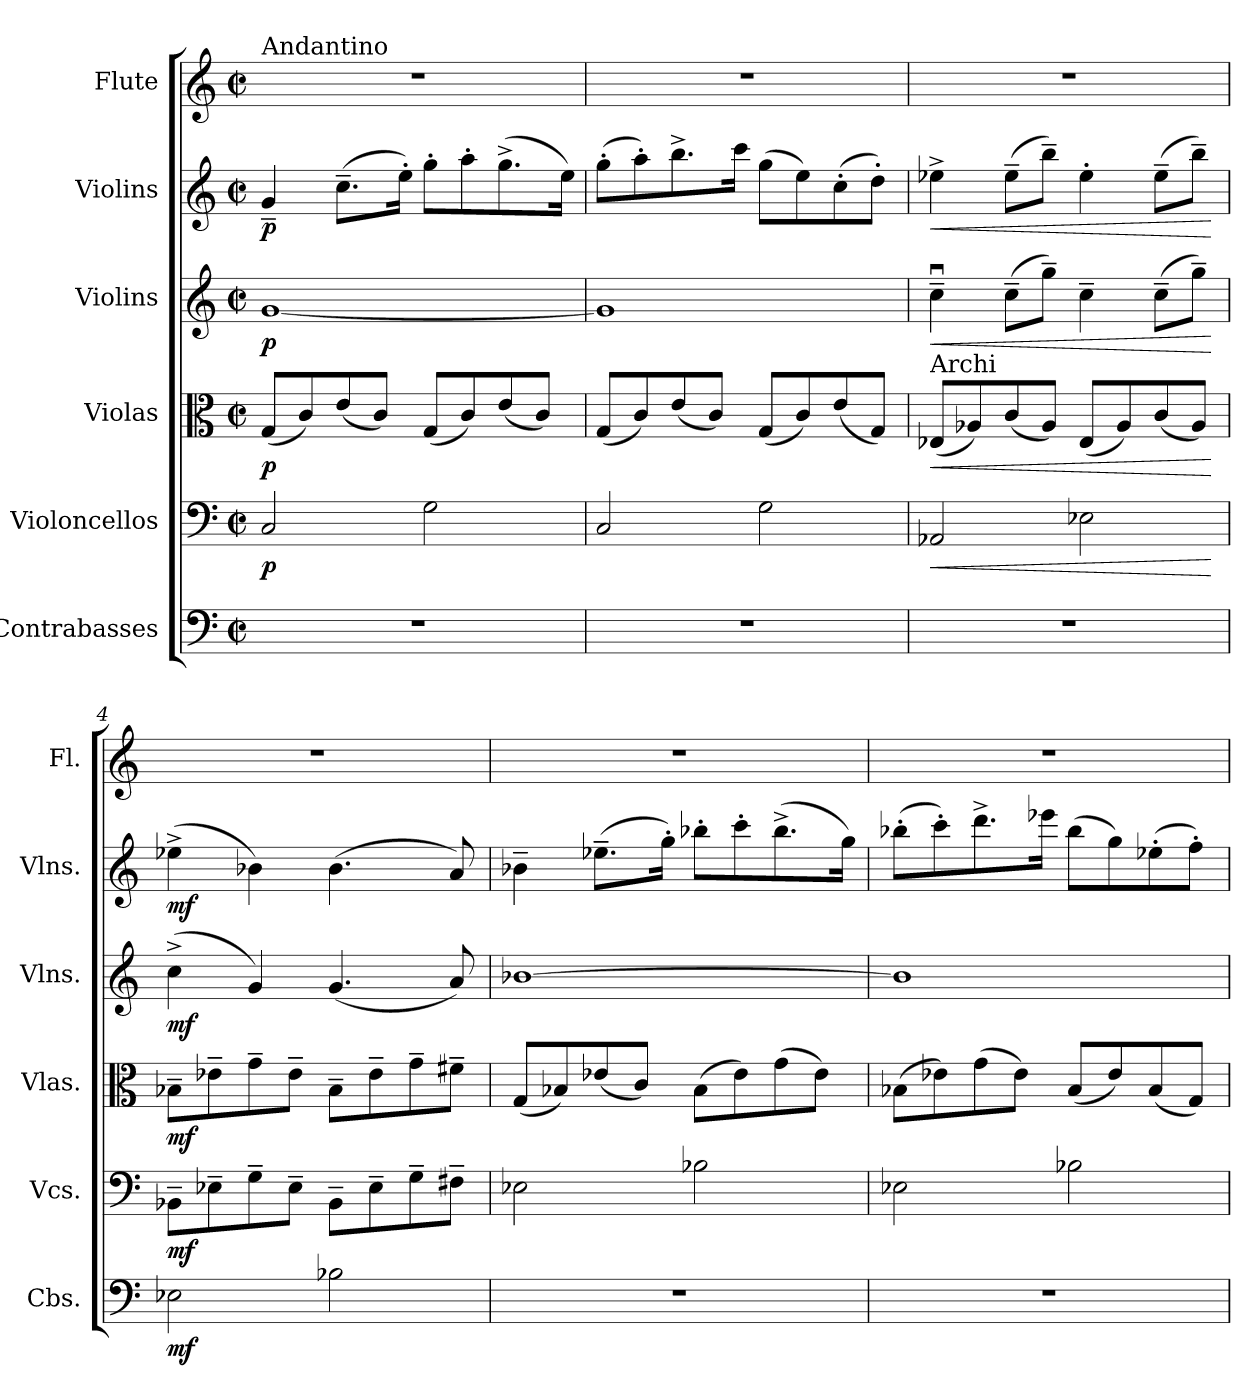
**kern	**dynam	**kern	**dynam	**kern	**dynam	**kern	**dynam	**kern	**dynam	**kern
*part6	*part6	*part5	*part5	*part4	*part4	*part3	*part3	*part2	*part2	*part1
*staff6	*staff6	*staff5	*staff5	*staff4	*staff4	*staff3	*staff3	*staff2	*staff2	*staff1
*I"Contrabasses	*	*I"Violoncellos	*	*I"Violas	*	*I"Violins	*	*I"Violins	*	*I"Flute
*I'Cbs.	*	*I'Vcs.	*	*I'Vlas.	*	*I'Vlns.	*	*I'Vlns.	*	*I'Fl.
*clefF4	*	*clefF4	*	*clefC3	*	*clefG2	*	*clefG2	*	*clefG2
*ITrd7c12	*	*	*	*	*	*	*	*	*	*
*k[]	*	*k[]	*	*k[]	*	*k[]	*	*k[]	*	*k[]
*M2/2	*	*M2/2	*	*M2/2	*	*M2/2	*	*M2/2	*	*M2/2
*met(c|)	*	*met(c|)	*	*met(c|)	*	*met(c|)	*	*met(c|)	*	*met(c|)
=1	=1	=1	=1	=1	=1	=1	=1	=1	=1	=1
!	!	!	!	!	!	!	!	!	!	!LO:TX:a:t=Andantino
!	!	!	!LO:DY:b	!	!LO:DY:b	!	!LO:DY:b	!	!LO:DY:b	!
1r	.	2C/	p	(<8G/L	p	[1g	p	4g~/	p	1r
.	.	.	.	8c/)	.	.	.	.	.	.
.	.	.	.	(<8e/	.	.	.	(>8.cc~\L	.	.
.	.	.	.	8c/J)	.	.	.	.	.	.
.	.	.	.	.	.	.	.	16ee'\Jk)	.	.
.	.	2G\	.	(<8G/L	.	.	.	8gg'\L	.	.
.	.	.	.	8c/)	.	.	.	8aa'\	.	.
.	.	.	.	(<8e/	.	.	.	(>8.gg^\	.	.
.	.	.	.	8c/J)	.	.	.	.	.	.
.	.	.	.	.	.	.	.	16ee\Jk)	.	.
=2	=2	=2	=2	=2	=2	=2	=2	=2	=2	=2
1r	.	2C/	.	(<8G/L	.	1g]	.	(>8gg'\L	.	1r
.	.	.	.	8c/)	.	.	.	8aa'\)	.	.
.	.	.	.	(<8e/	.	.	.	8.bb^\	.	.
.	.	.	.	8c/J)	.	.	.	.	.	.
.	.	.	.	.	.	.	.	16ccc\Jk	.	.
.	.	2G\	.	(<8G/L	.	.	.	(>8gg\L	.	.
.	.	.	.	8c/)	.	.	.	8ee\)	.	.
.	.	.	.	(<8e/	.	.	.	(>8cc'\	.	.
.	.	.	.	8G/J)	.	.	.	8dd'\J)	.	.
=3	=3	=3	=3	=3	=3	=3	=3	=3	=3	=3
!	!	!	!	!LO:TX:a:t=Archi	!	!	!	!	!	!
!	!	!	!LO:HP:b	!	!LO:HP:b	!	!LO:HP:b	!	!LO:HP:b	!
1r	.	2AA-X/	<	(<8E-X/L	<	4ccu~\	<	4ee-X^\	<	1r
.	.	.	.	8A-X/)	.	.	.	.	.	.
.	.	.	.	(<8c/	.	(>8cc~\L	.	(>8ee-~\L	.	.
.	.	.	.	8A-/J)	.	8gg~\J)	.	8bb~\J)	.	.
.	.	2E-X\	.	(<8E-/L	.	4cc~\	.	4ee-'\	.	.
.	.	.	.	8A-/)	.	.	.	.	.	.
.	.	.	.	(<8c/	.	(>8cc~\L	.	(>8ee-~\L	.	.
.	.	.	.	8A-/J)	.	8gg~\J)	.	8bb~\J)	.	.
.	.	.	[	.	[	.	[	.	[	.
=4	=4	=4	=4	=4	=4	=4	=4	=4	=4	=4
!	!LO:DY:b	!	!LO:DY:b	!	!LO:DY:b	!	!LO:DY:b	!	!LO:DY:b	!
2EE-X\	mf	8BB-X~\L	mf	8B-X~\L	mf	(>4cc^\	mf	(>4ee-X^\	mf	1r
.	.	8E-X~\	.	8e-X~\	.	.	.	.	.	.
.	.	8G~\	.	8g~\	.	4g/)	.	4b-X\)	.	.
.	.	8E-~\J	.	8e-~\J	.	.	.	.	.	.
2BB-X\	.	8BB-~\L	.	8B-~\L	.	(<4.g/	.	(>4.b-\	.	.
.	.	8E-~\	.	8e-~\	.	.	.	.	.	.
.	.	8G~\	.	8g~\	.	.	.	.	.	.
.	.	8F#X~\J	.	8f#X~\J	.	8a/)	.	8a/)	.	.
=5	=5	=5	=5	=5	=5	=5	=5	=5	=5	=5
1r	.	2E-X\	.	(<8G/L	.	[1b-X	.	4b-X~\	.	1r
.	.	.	.	8B-X/)	.	.	.	.	.	.
.	.	.	.	(<8e-X/	.	.	.	(>8.ee-X~\L	.	.
.	.	.	.	8c/J)	.	.	.	.	.	.
.	.	.	.	.	.	.	.	16gg'\Jk)	.	.
.	.	2B-X\	.	(>8B-\L	.	.	.	8bb-X'\L	.	.
.	.	.	.	8e-\)	.	.	.	8ccc'\	.	.
.	.	.	.	(>8g\	.	.	.	(>8.bb-^\	.	.
.	.	.	.	8e-\J)	.	.	.	.	.	.
.	.	.	.	.	.	.	.	16gg\Jk)	.	.
!!LO:LB:g=z
=6	=6	=6	=6	=6	=6	=6	=6	=6	=6	=6
1r	.	2E-X\	.	(>8B-X\L	.	1b-]	.	(>8bb-X'\L	.	1r
.	.	.	.	8e-X\)	.	.	.	8ccc'\)	.	.
.	.	.	.	(>8g\	.	.	.	8.ddd^\	.	.
.	.	.	.	8e-\J)	.	.	.	.	.	.
.	.	.	.	.	.	.	.	16eee-X\Jk	.	.
.	.	2B-X\	.	(<8B-/L	.	.	.	(>8bb-\L	.	.
.	.	.	.	8e-/)	.	.	.	8gg\)	.	.
.	.	.	.	(<8B-/	.	.	.	(>8ee-X'\	.	.
.	.	.	.	8G/J)	.	.	.	8ff'\J)	.	.
=	=	=	=	=	=	=	=	=	=	=
*-	*-	*-	*-	*-	*-	*-	*-	*-	*-	*-
